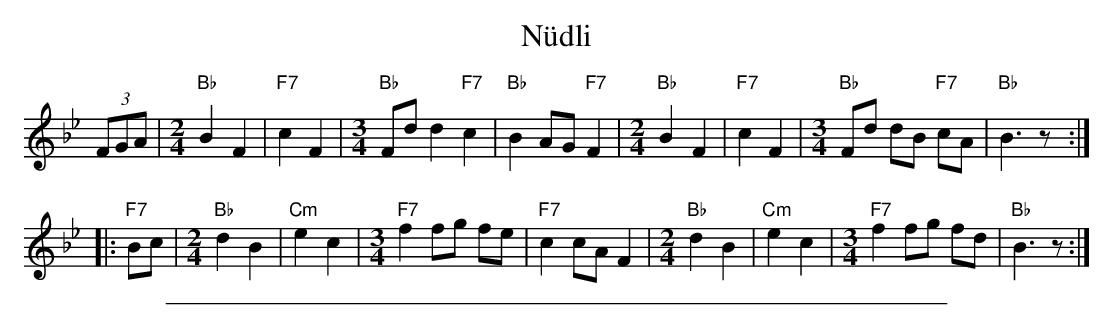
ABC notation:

X:1
T: N\"udli
M: none
K: Bb
(3FGA \
|[M:2/4][L:1/8]"Bb"B2 F2 | "F7"c2 F2 \
|[M:3/4][L:1/8]"Bb"Fd d2 "F7"c2 | "Bb"B2 AG "F7"F2 \
|[M:2/4][L:1/8]"Bb"B2 F2 | "F7"c2 F2 \
|[M:3/4][L:1/8]"Bb"Fd dB "F7"cA | "Bb"B3 z :|
|: "F7"Bc \
|[M:2/4][L:1/8]"Bb"d2 B2 | "Cm"e2 c2 \
|[M:3/4][L:1/8]"F7"f2 fg fe | "F7"c2 cA F2 \
|[M:2/4][L:1/8]"Bb"d2 B2 | "Cm"e2 c2 \
|[M:3/4][L:1/8]"F7"f2 fg fd | "Bb"B3 z :|
